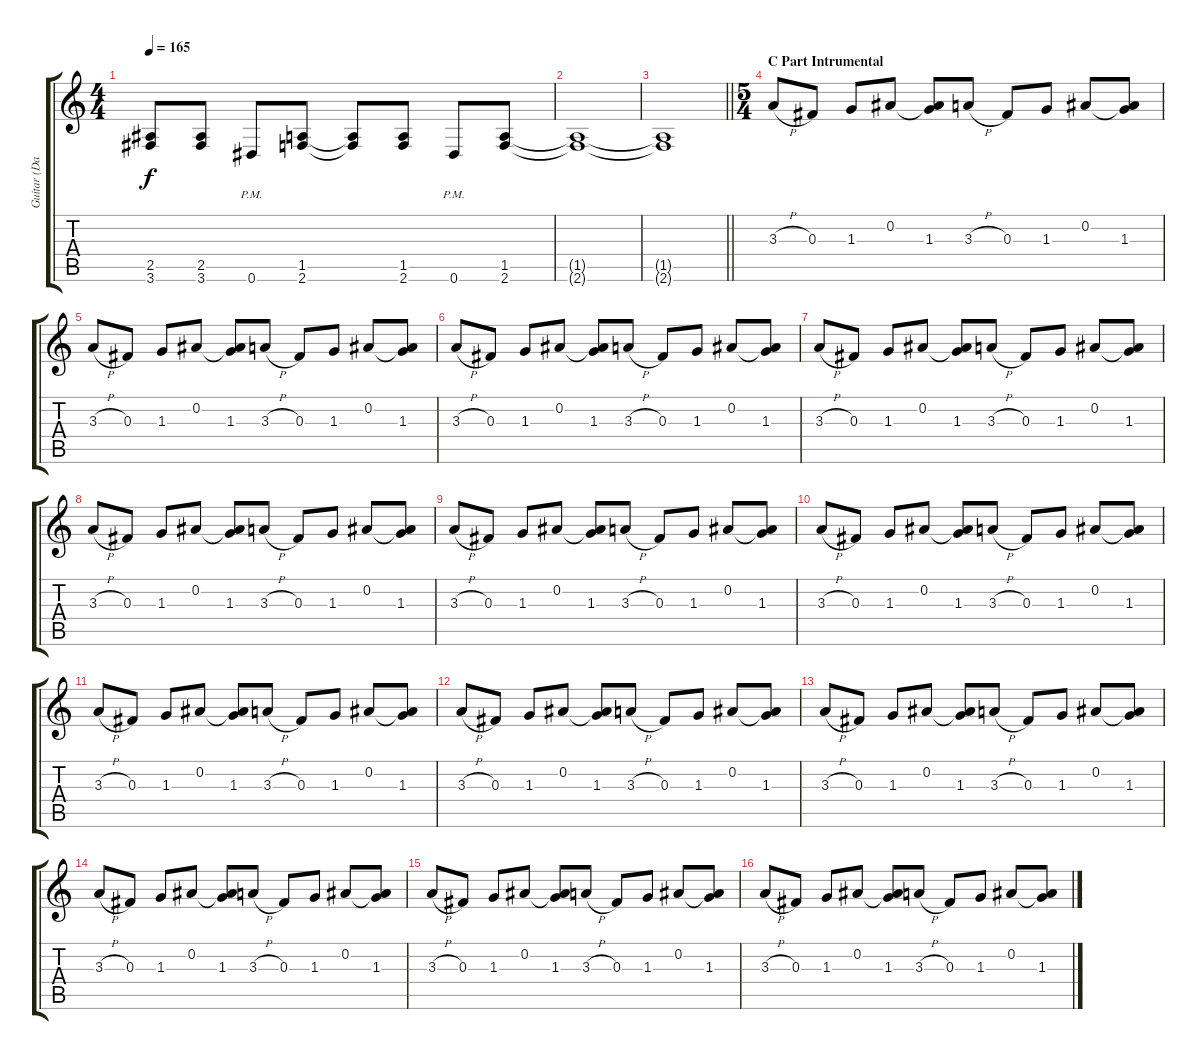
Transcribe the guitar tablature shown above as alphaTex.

\track ("Guitar (David Davidson)" "Guitar (Da") {instrument distortionguitar}
\staff {score tabs}
\tuning (Eb4 Bb3 Gb3 Db3 Ab2 Eb2) {hide}
\ts (4 4)
\tempo 165
\clef g2
\ks c
(2.5{t} 3.6{t}).8{dy f} (2.5 3.6).8 0.6{pm}.8 (1.5 2.6).8 (1.5{t} 2.6{t}).8 (1.5 2.6).8 0.6{pm}.8 (1.5 2.6).8 |
(1.5{t} 2.6{t}).1 |
\barLineRight lightlight
(1.5{t} 2.6{t}).1 |
\ts (5 4)
\section ("" "C Part Intrumental")
3.3{h}.8 0.3.8 1.3.8 0.2.8 (0.2{t} 1.3).8 3.3{h}.8 0.3.8 1.3.8 0.2.8 (0.2{t} 1.3).8 |
3.3{h}.8 0.3.8 1.3.8 0.2.8 (0.2{t} 1.3).8 3.3{h}.8 0.3.8 1.3.8 0.2.8 (0.2{t} 1.3).8 |
3.3{h}.8 0.3.8 1.3.8 0.2.8 (0.2{t} 1.3).8 3.3{h}.8 0.3.8 1.3.8 0.2.8 (0.2{t} 1.3).8 |
3.3{h}.8 0.3.8 1.3.8 0.2.8 (0.2{t} 1.3).8 3.3{h}.8 0.3.8 1.3.8 0.2.8 (0.2{t} 1.3).8 |
3.3{h}.8 0.3.8 1.3.8 0.2.8 (0.2{t} 1.3).8 3.3{h}.8 0.3.8 1.3.8 0.2.8 (0.2{t} 1.3).8 |
3.3{h}.8 0.3.8 1.3.8 0.2.8 (0.2{t} 1.3).8 3.3{h}.8 0.3.8 1.3.8 0.2.8 (0.2{t} 1.3).8 |
3.3{h}.8 0.3.8 1.3.8 0.2.8 (0.2{t} 1.3).8 3.3{h}.8 0.3.8 1.3.8 0.2.8 (0.2{t} 1.3).8 |
3.3{h}.8 0.3.8 1.3.8 0.2.8 (0.2{t} 1.3).8 3.3{h}.8 0.3.8 1.3.8 0.2.8 (0.2{t} 1.3).8 |
3.3{h}.8 0.3.8 1.3.8 0.2.8 (0.2{t} 1.3).8 3.3{h}.8 0.3.8 1.3.8 0.2.8 (0.2{t} 1.3).8 |
3.3{h}.8 0.3.8 1.3.8 0.2.8 (0.2{t} 1.3).8 3.3{h}.8 0.3.8 1.3.8 0.2.8 (0.2{t} 1.3).8 |
3.3{h}.8 0.3.8 1.3.8 0.2.8 (0.2{t} 1.3).8 3.3{h}.8 0.3.8 1.3.8 0.2.8 (0.2{t} 1.3).8 |
3.3{h}.8 0.3.8 1.3.8 0.2.8 (0.2{t} 1.3).8 3.3{h}.8 0.3.8 1.3.8 0.2.8 (0.2{t} 1.3).8 |
3.3{h}.8 0.3.8 1.3.8 0.2.8 (0.2{t} 1.3).8 3.3{h}.8 0.3.8 1.3.8 0.2.8 (0.2{t} 1.3).8
